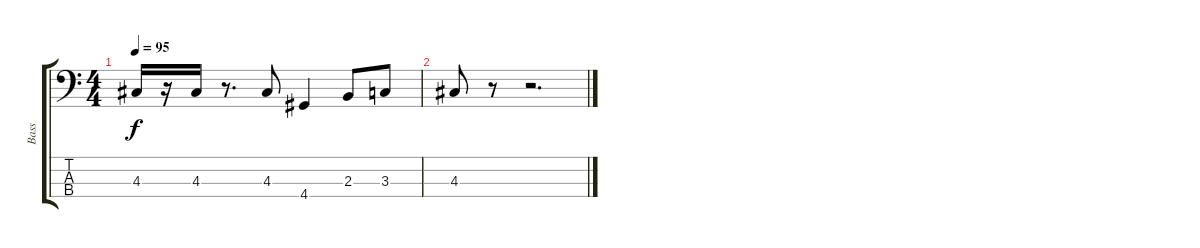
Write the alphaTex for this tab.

\track ("Bass" "Bass") {instrument synthbass2}
\staff {score tabs}
\tuning (G2 D2 A1 E1) {hide}
\ts (4 4)
\tempo 95
\clef f4
\ks c
4.3.16{dy f} r.16 4.3.16 r.8{d} 4.3.8 4.4.4 2.3.8 3.3.8 |
4.3.8 r.8 r.2{d}
